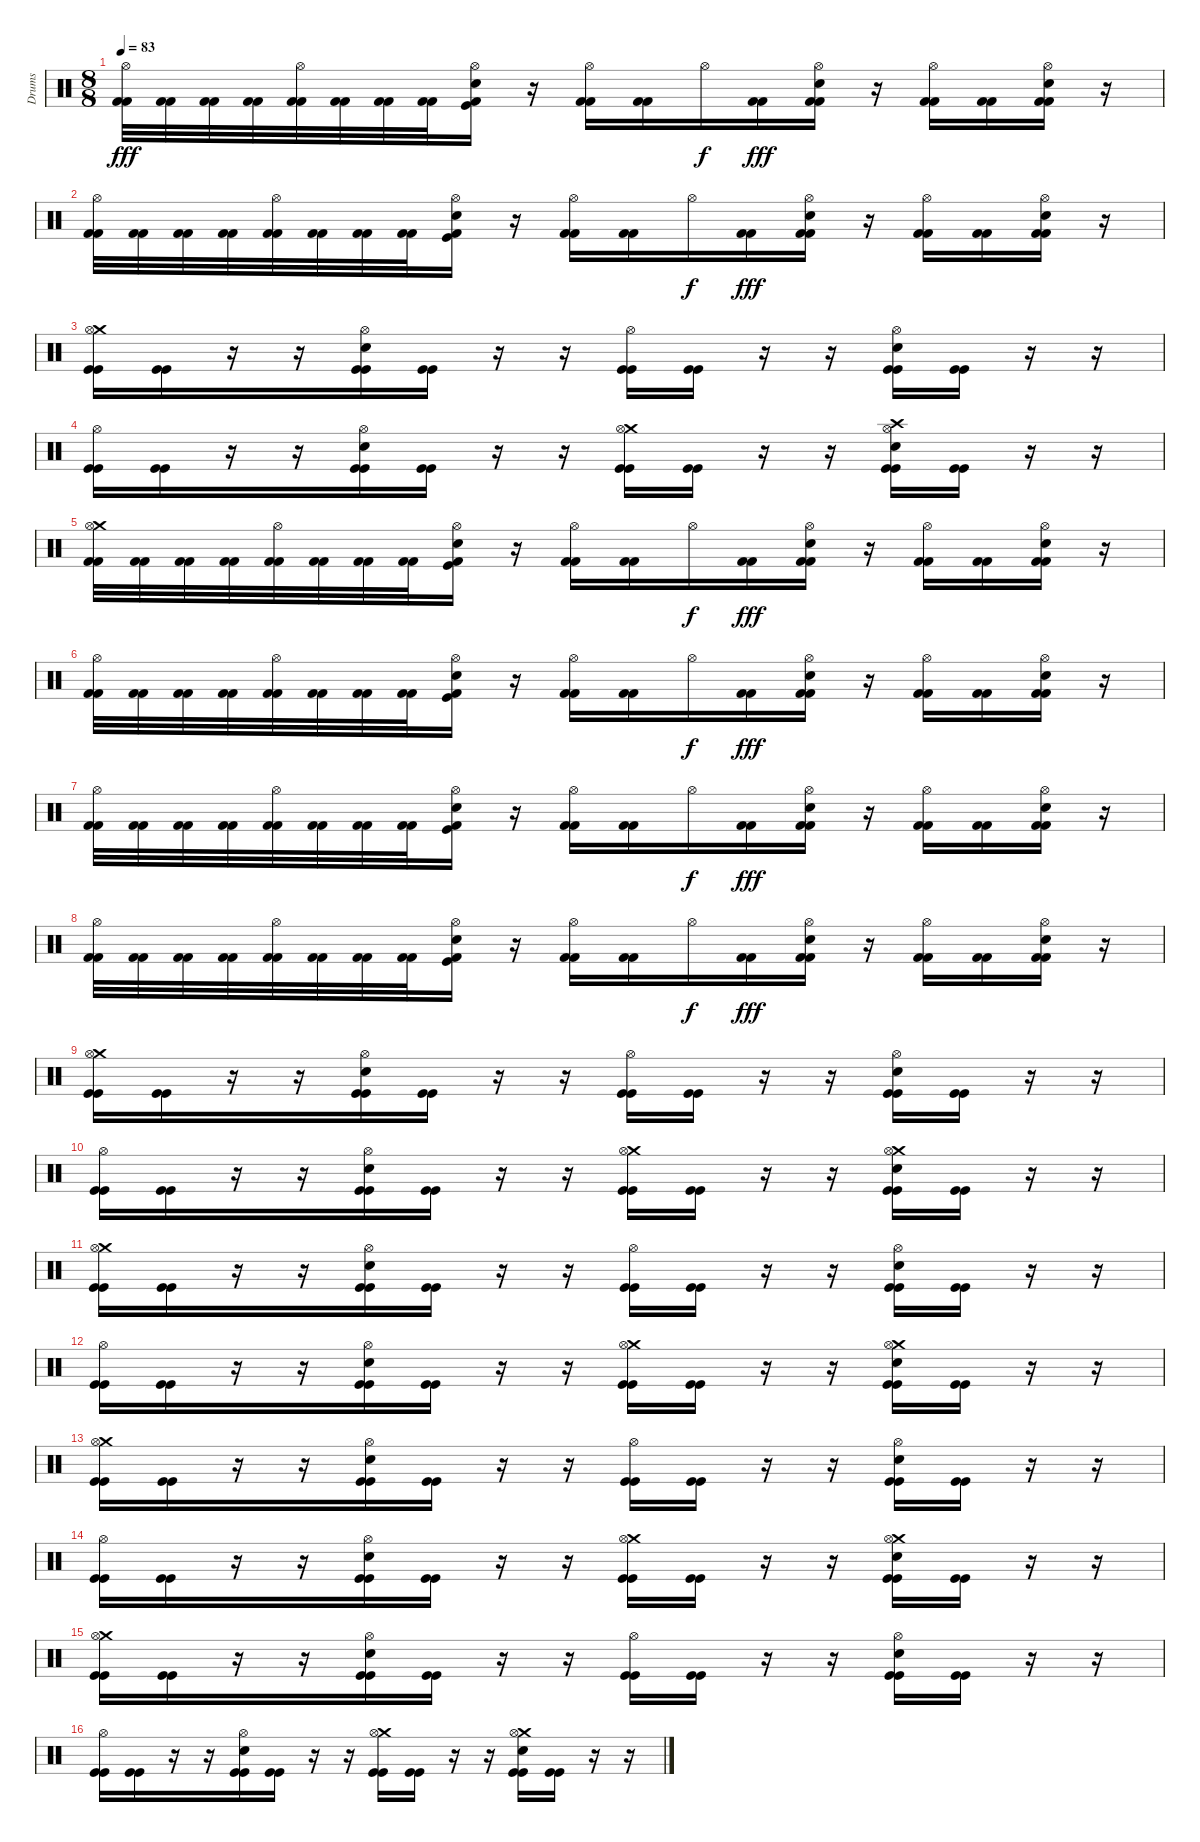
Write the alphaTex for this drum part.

\track ("Drums" "Drums") {instrument percussion}
\staff {score}
\articulation defaults
\ts (8 8)
\tempo 83
\clef neutral
\ks c
("Kick (hit) 2" "Hi-Hat (open)" "Kick (hit) 2").32{dy fff} ("Kick (hit) 2" "Kick (hit) 2").32 ("Kick (hit) 2" "Kick (hit) 2").32 ("Kick (hit) 2" "Kick (hit) 2").32 ("Kick (hit) 2" "Hi-Hat (open)" "Kick (hit) 2").32 ("Kick (hit) 2" "Kick (hit) 2").32 ("Kick (hit) 2" "Kick (hit) 2").32 ("Kick (hit) 2" "Kick (hit) 2").32 ("Kick (hit) 2" "Hi-Hat (open)" "Snare (hit) 2" "Kick (hit)").16 r.16 ("Kick (hit) 2" "Hi-Hat (open)" "Kick (hit) 2").16 ("Kick (hit) 2" "Kick (hit) 2").16 "Hi-Hat (open)".16{dy f} ("Kick (hit) 2" "Kick (hit) 2").16{dy fff} ("Kick (hit) 2" "Snare (hit) 2" "Hi-Hat (open)" "Kick (hit) 2").16 r.16 ("Kick (hit) 2" "Hi-Hat (open)" "Kick (hit) 2").16 ("Kick (hit) 2" "Kick (hit) 2").16 ("Kick (hit) 2" "Snare (hit) 2" "Hi-Hat (open)" "Kick (hit) 2").16 r.16 |
("Kick (hit) 2" "Hi-Hat (open)" "Kick (hit) 2").32 ("Kick (hit) 2" "Kick (hit) 2").32 ("Kick (hit) 2" "Kick (hit) 2").32 ("Kick (hit) 2" "Kick (hit) 2").32 ("Kick (hit) 2" "Hi-Hat (open)" "Kick (hit) 2").32 ("Kick (hit) 2" "Kick (hit) 2").32 ("Kick (hit) 2" "Kick (hit) 2").32 ("Kick (hit) 2" "Kick (hit) 2").32 ("Kick (hit) 2" "Hi-Hat (open)" "Snare (hit) 2" "Kick (hit)").16 r.16 ("Kick (hit) 2" "Hi-Hat (open)" "Kick (hit) 2").16 ("Kick (hit) 2" "Kick (hit) 2").16 "Hi-Hat (open)".16{dy f} ("Kick (hit) 2" "Kick (hit) 2").16{dy fff} ("Kick (hit) 2" "Snare (hit) 2" "Hi-Hat (open)" "Kick (hit) 2").16 r.16 ("Kick (hit) 2" "Hi-Hat (open)" "Kick (hit) 2").16 ("Kick (hit) 2" "Kick (hit) 2").16 ("Kick (hit) 2" "Snare (hit) 2" "Hi-Hat (open)" "Kick (hit) 2").16 r.16 |
("Kick (hit)" "Crash medium (hit)" "Hi-Hat (open)" "Kick (hit)").16 ("Kick (hit)" "Kick (hit)").16 r.16 r.16 ("Kick (hit)" "Snare (hit) 2" "Hi-Hat (open)" "Kick (hit)").16 ("Kick (hit)" "Kick (hit)").16 r.16 r.16 ("Kick (hit)" "Hi-Hat (open)" "Kick (hit)").16 ("Kick (hit)" "Kick (hit)").16 r.16 r.16 ("Kick (hit)" "Snare (hit) 2" "Hi-Hat (open)" "Kick (hit)").16 ("Kick (hit)" "Kick (hit)").16 r.16 r.16 |
("Kick (hit)" "Hi-Hat (open)" "Kick (hit)").16 ("Kick (hit)" "Kick (hit)").16 r.16 r.16 ("Kick (hit)" "Snare (hit) 2" "Hi-Hat (open)" "Kick (hit)").16 ("Kick (hit)" "Kick (hit)").16 r.16 r.16 ("Kick (hit)" "Crash medium (hit)" "Hi-Hat (open)" "Kick (hit)").16 ("Kick (hit)" "Kick (hit)").16 r.16 r.16 ("Kick (hit)" "Crash high (hit)" "Snare (hit) 2" "Hi-Hat (open)" "Kick (hit)").16 ("Kick (hit)" "Kick (hit)").16 r.16 r.16 |
("Kick (hit) 2" "Crash medium (hit)" "Hi-Hat (open)" "Kick (hit) 2").32 ("Kick (hit) 2" "Kick (hit) 2").32 ("Kick (hit) 2" "Kick (hit) 2").32 ("Kick (hit) 2" "Kick (hit) 2").32 ("Kick (hit) 2" "Hi-Hat (open)" "Kick (hit) 2").32 ("Kick (hit) 2" "Kick (hit) 2").32 ("Kick (hit) 2" "Kick (hit) 2").32 ("Kick (hit) 2" "Kick (hit) 2").32 ("Kick (hit) 2" "Hi-Hat (open)" "Snare (hit) 2" "Kick (hit)").16 r.16 ("Kick (hit) 2" "Hi-Hat (open)" "Kick (hit) 2").16 ("Kick (hit) 2" "Kick (hit) 2").16 "Hi-Hat (open)".16{dy f} ("Kick (hit) 2" "Kick (hit) 2").16{dy fff} ("Kick (hit) 2" "Snare (hit) 2" "Hi-Hat (open)" "Kick (hit) 2").16 r.16 ("Kick (hit) 2" "Hi-Hat (open)" "Kick (hit) 2").16 ("Kick (hit) 2" "Kick (hit) 2").16 ("Kick (hit) 2" "Snare (hit) 2" "Hi-Hat (open)" "Kick (hit) 2").16 r.16 |
("Kick (hit) 2" "Hi-Hat (open)" "Kick (hit) 2").32 ("Kick (hit) 2" "Kick (hit) 2").32 ("Kick (hit) 2" "Kick (hit) 2").32 ("Kick (hit) 2" "Kick (hit) 2").32 ("Kick (hit) 2" "Hi-Hat (open)" "Kick (hit) 2").32 ("Kick (hit) 2" "Kick (hit) 2").32 ("Kick (hit) 2" "Kick (hit) 2").32 ("Kick (hit) 2" "Kick (hit) 2").32 ("Kick (hit) 2" "Hi-Hat (open)" "Snare (hit) 2" "Kick (hit)").16 r.16 ("Kick (hit) 2" "Hi-Hat (open)" "Kick (hit) 2").16 ("Kick (hit) 2" "Kick (hit) 2").16 "Hi-Hat (open)".16{dy f} ("Kick (hit) 2" "Kick (hit) 2").16{dy fff} ("Kick (hit) 2" "Snare (hit) 2" "Hi-Hat (open)" "Kick (hit) 2").16 r.16 ("Kick (hit) 2" "Hi-Hat (open)" "Kick (hit) 2").16 ("Kick (hit) 2" "Kick (hit) 2").16 ("Kick (hit) 2" "Snare (hit) 2" "Hi-Hat (open)" "Kick (hit) 2").16 r.16 |
("Kick (hit) 2" "Hi-Hat (open)" "Kick (hit) 2").32 ("Kick (hit) 2" "Kick (hit) 2").32 ("Kick (hit) 2" "Kick (hit) 2").32 ("Kick (hit) 2" "Kick (hit) 2").32 ("Kick (hit) 2" "Hi-Hat (open)" "Kick (hit) 2").32 ("Kick (hit) 2" "Kick (hit) 2").32 ("Kick (hit) 2" "Kick (hit) 2").32 ("Kick (hit) 2" "Kick (hit) 2").32 ("Kick (hit) 2" "Hi-Hat (open)" "Snare (hit) 2" "Kick (hit)").16 r.16 ("Kick (hit) 2" "Hi-Hat (open)" "Kick (hit) 2").16 ("Kick (hit) 2" "Kick (hit) 2").16 "Hi-Hat (open)".16{dy f} ("Kick (hit) 2" "Kick (hit) 2").16{dy fff} ("Kick (hit) 2" "Snare (hit) 2" "Hi-Hat (open)" "Kick (hit) 2").16 r.16 ("Kick (hit) 2" "Hi-Hat (open)" "Kick (hit) 2").16 ("Kick (hit) 2" "Kick (hit) 2").16 ("Kick (hit) 2" "Snare (hit) 2" "Hi-Hat (open)" "Kick (hit) 2").16 r.16 |
("Kick (hit) 2" "Hi-Hat (open)" "Kick (hit) 2").32 ("Kick (hit) 2" "Kick (hit) 2").32 ("Kick (hit) 2" "Kick (hit) 2").32 ("Kick (hit) 2" "Kick (hit) 2").32 ("Kick (hit) 2" "Hi-Hat (open)" "Kick (hit) 2").32 ("Kick (hit) 2" "Kick (hit) 2").32 ("Kick (hit) 2" "Kick (hit) 2").32 ("Kick (hit) 2" "Kick (hit) 2").32 ("Kick (hit) 2" "Hi-Hat (open)" "Snare (hit) 2" "Kick (hit)").16 r.16 ("Kick (hit) 2" "Hi-Hat (open)" "Kick (hit) 2").16 ("Kick (hit) 2" "Kick (hit) 2").16 "Hi-Hat (open)".16{dy f} ("Kick (hit) 2" "Kick (hit) 2").16{dy fff} ("Kick (hit) 2" "Snare (hit) 2" "Hi-Hat (open)" "Kick (hit) 2").16 r.16 ("Kick (hit) 2" "Hi-Hat (open)" "Kick (hit) 2").16 ("Kick (hit) 2" "Kick (hit) 2").16 ("Kick (hit) 2" "Snare (hit) 2" "Hi-Hat (open)" "Kick (hit) 2").16 r.16 |
("Kick (hit)" "Crash medium (hit)" "Hi-Hat (open)" "Kick (hit)").16 ("Kick (hit)" "Kick (hit)").16 r.16 r.16 ("Kick (hit)" "Snare (hit) 2" "Hi-Hat (open)" "Kick (hit)").16 ("Kick (hit)" "Kick (hit)").16 r.16 r.16 ("Kick (hit)" "Hi-Hat (open)" "Kick (hit)").16 ("Kick (hit)" "Kick (hit)").16 r.16 r.16 ("Kick (hit)" "Snare (hit) 2" "Hi-Hat (open)" "Kick (hit)").16 ("Kick (hit)" "Kick (hit)").16 r.16 r.16 |
("Kick (hit)" "Hi-Hat (open)" "Kick (hit)").16 ("Kick (hit)" "Kick (hit)").16 r.16 r.16 ("Kick (hit)" "Snare (hit) 2" "Hi-Hat (open)" "Kick (hit)").16 ("Kick (hit)" "Kick (hit)").16 r.16 r.16 ("Kick (hit)" "Crash medium (hit)" "Hi-Hat (open)" "Kick (hit)").16 ("Kick (hit)" "Kick (hit)").16 r.16 r.16 ("Kick (hit)" "Crash medium (hit)" "Snare (hit) 2" "Hi-Hat (open)" "Kick (hit)").16 ("Kick (hit)" "Kick (hit)").16 r.16 r.16 |
("Kick (hit)" "Crash medium (hit)" "Hi-Hat (open)" "Kick (hit)").16 ("Kick (hit)" "Kick (hit)").16 r.16 r.16 ("Kick (hit)" "Snare (hit) 2" "Hi-Hat (open)" "Kick (hit)").16 ("Kick (hit)" "Kick (hit)").16 r.16 r.16 ("Kick (hit)" "Hi-Hat (open)" "Kick (hit)").16 ("Kick (hit)" "Kick (hit)").16 r.16 r.16 ("Kick (hit)" "Snare (hit) 2" "Hi-Hat (open)" "Kick (hit)").16 ("Kick (hit)" "Kick (hit)").16 r.16 r.16 |
("Kick (hit)" "Hi-Hat (open)" "Kick (hit)").16 ("Kick (hit)" "Kick (hit)").16 r.16 r.16 ("Kick (hit)" "Snare (hit) 2" "Hi-Hat (open)" "Kick (hit)").16 ("Kick (hit)" "Kick (hit)").16 r.16 r.16 ("Kick (hit)" "Crash medium (hit)" "Hi-Hat (open)" "Kick (hit)").16 ("Kick (hit)" "Kick (hit)").16 r.16 r.16 ("Kick (hit)" "Crash medium (hit)" "Snare (hit) 2" "Hi-Hat (open)" "Kick (hit)").16 ("Kick (hit)" "Kick (hit)").16 r.16 r.16 |
("Kick (hit)" "Crash medium (hit)" "Hi-Hat (open)" "Kick (hit)").16 ("Kick (hit)" "Kick (hit)").16 r.16 r.16 ("Kick (hit)" "Snare (hit) 2" "Hi-Hat (open)" "Kick (hit)").16 ("Kick (hit)" "Kick (hit)").16 r.16 r.16 ("Kick (hit)" "Hi-Hat (open)" "Kick (hit)").16 ("Kick (hit)" "Kick (hit)").16 r.16 r.16 ("Kick (hit)" "Snare (hit) 2" "Hi-Hat (open)" "Kick (hit)").16 ("Kick (hit)" "Kick (hit)").16 r.16 r.16 |
("Kick (hit)" "Hi-Hat (open)" "Kick (hit)").16 ("Kick (hit)" "Kick (hit)").16 r.16 r.16 ("Kick (hit)" "Snare (hit) 2" "Hi-Hat (open)" "Kick (hit)").16 ("Kick (hit)" "Kick (hit)").16 r.16 r.16 ("Kick (hit)" "Crash medium (hit)" "Hi-Hat (open)" "Kick (hit)").16 ("Kick (hit)" "Kick (hit)").16 r.16 r.16 ("Kick (hit)" "Crash medium (hit)" "Snare (hit) 2" "Hi-Hat (open)" "Kick (hit)").16 ("Kick (hit)" "Kick (hit)").16 r.16 r.16 |
("Kick (hit)" "Crash medium (hit)" "Hi-Hat (open)" "Kick (hit)").16 ("Kick (hit)" "Kick (hit)").16 r.16 r.16 ("Kick (hit)" "Snare (hit) 2" "Hi-Hat (open)" "Kick (hit)").16 ("Kick (hit)" "Kick (hit)").16 r.16 r.16 ("Kick (hit)" "Hi-Hat (open)" "Kick (hit)").16 ("Kick (hit)" "Kick (hit)").16 r.16 r.16 ("Kick (hit)" "Snare (hit) 2" "Hi-Hat (open)" "Kick (hit)").16 ("Kick (hit)" "Kick (hit)").16 r.16 r.16 |
("Kick (hit)" "Hi-Hat (open)" "Kick (hit)").16 ("Kick (hit)" "Kick (hit)").16 r.16 r.16 ("Kick (hit)" "Snare (hit) 2" "Hi-Hat (open)" "Kick (hit)").16 ("Kick (hit)" "Kick (hit)").16 r.16 r.16 ("Kick (hit)" "Crash medium (hit)" "Hi-Hat (open)" "Kick (hit)").16 ("Kick (hit)" "Kick (hit)").16 r.16 r.16 ("Kick (hit)" "Crash medium (hit)" "Snare (hit) 2" "Hi-Hat (open)" "Kick (hit)").16 ("Kick (hit)" "Kick (hit)").16 r.16 r.16
